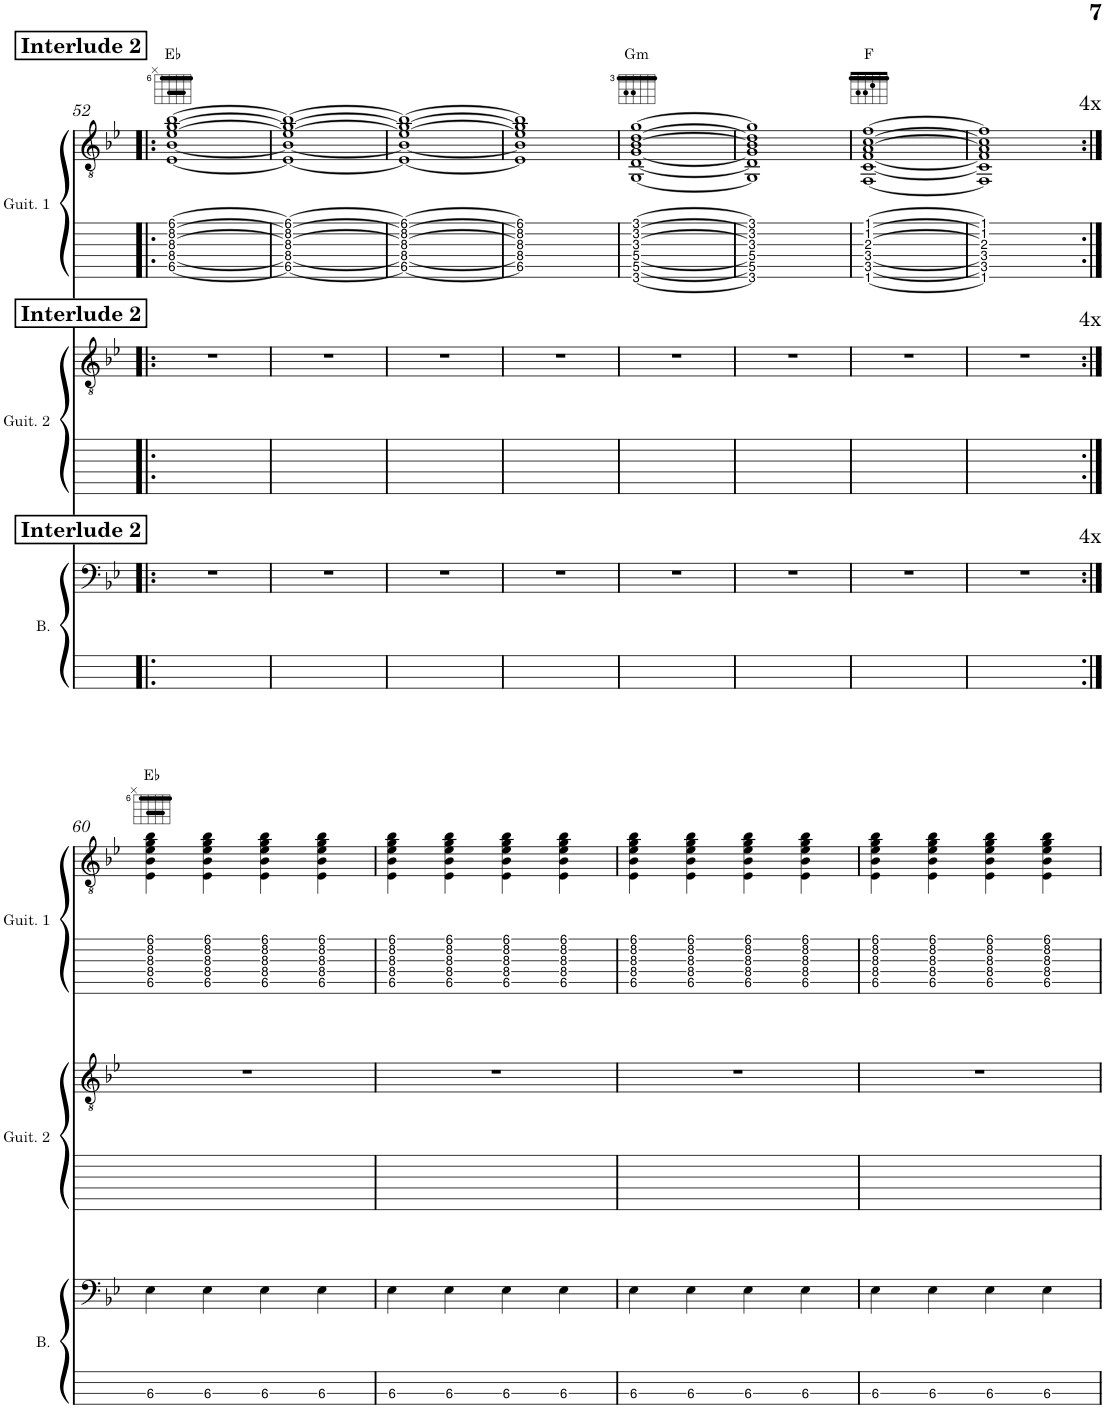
**kern	**kern	**kern	**kern	**kern	**kern	**harte
*part3	*part3	*part2	*part2	*part1	*part1	*part1
*staff6	*staff5	*staff4	*staff3	*staff2	*staff1	*
*I"Bass	*	*I"Guitar 2	*	*I"Guitar 1	*	*
*I'B.	*	*I'Guit. 2	*	*I'Guit. 1	*	*
!!LO:PB:g=z
*	*clefF4	*	*clefGv2	*	*clefGv2	*
*Trd7c12	*Trd7c12	*	*	*	*	*
*k[b-e-]	*k[b-e-]	*k[b-e-]	*k[b-e-]	*k[b-e-]	*k[b-e-]	*
*M4/4	*M4/4	*M4/4	*M4/4	*M4/4	*M4/4	*
!!LO:REH:place=s1:a:B:cj:t=Interlude 2
!!LO:REH:place=s3:a:B:cj:t=Interlude 2
!!LO:REH:place=s5:a:B:cj:t=Interlude 2
=52!|:	=52!|:	=52!|:	=52!|:	=52!|:	=52!|:	=52!|:
1r	1r	1r	1r	[1E- [1B- [1e- [1g [1b-	[1E- [1B- [1e- [1g [1b-	Eb:maj
=53	=53	=53	=53	=53	=53	=53
1r	1r	1r	1r	1E-_ 1B-_ 1e-_ 1g_ 1b-_	1E-_ 1B-_ 1e-_ 1g_ 1b-_	.
=54	=54	=54	=54	=54	=54	=54
1r	1r	1r	1r	1E-_ 1B-_ 1e-_ 1g_ 1b-_	1E-_ 1B-_ 1e-_ 1g_ 1b-_	.
=55	=55	=55	=55	=55	=55	=55
1r	1r	1r	1r	1E-] 1B-] 1e-] 1g] 1b-]	1E-] 1B-] 1e-] 1g] 1b-]	.
=56	=56	=56	=56	=56	=56	=56
!	!	!	!	!	!	!LO:H:kt=m
1r	1r	1r	1r	[1GG [1D [1G [1B- [1d [1g	[1GG [1D [1G [1B- [1d [1g	G:min
=57	=57	=57	=57	=57	=57	=57
1r	1r	1r	1r	1GG] 1D] 1G] 1B-] 1d] 1g]	1GG] 1D] 1G] 1B-] 1d] 1g]	.
=58	=58	=58	=58	=58	=58	=58
1r	1r	1r	1r	[1FF [1C [1F [1A [1c [1f	[1FF [1C [1F [1A [1c [1f	F:maj
=59	=59	=59	=59	=59	=59	=59
1r	1r	1r	1r	1FF] 1C] 1F] 1A] 1c] 1f]	1FF] 1C] 1F] 1A] 1c] 1f]	.
!!LO:LB:g=z
=60:|!	=60:|!	=60:|!	=60:|!	=60:|!	=60:|!	=60:|!
4E-	4E-\	1r	1r	4E- 4B- 4e- 4g 4b-	4E-\ 4B-\ 4e-\ 4g\ 4b-\	Eb:maj
4E-	4E-\	.	.	4E- 4B- 4e- 4g 4b-	4E-\ 4B-\ 4e-\ 4g\ 4b-\	.
4E-	4E-\	.	.	4E- 4B- 4e- 4g 4b-	4E-\ 4B-\ 4e-\ 4g\ 4b-\	.
4E-	4E-\	.	.	4E- 4B- 4e- 4g 4b-	4E-\ 4B-\ 4e-\ 4g\ 4b-\	.
=61	=61	=61	=61	=61	=61	=61
4E-	4E-\	1r	1r	4E- 4B- 4e- 4g 4b-	4E-\ 4B-\ 4e-\ 4g\ 4b-\	.
4E-	4E-\	.	.	4E- 4B- 4e- 4g 4b-	4E-\ 4B-\ 4e-\ 4g\ 4b-\	.
4E-	4E-\	.	.	4E- 4B- 4e- 4g 4b-	4E-\ 4B-\ 4e-\ 4g\ 4b-\	.
4E-	4E-\	.	.	4E- 4B- 4e- 4g 4b-	4E-\ 4B-\ 4e-\ 4g\ 4b-\	.
=62	=62	=62	=62	=62	=62	=62
4E-	4E-\	1r	1r	4E- 4B- 4e- 4g 4b-	4E-\ 4B-\ 4e-\ 4g\ 4b-\	.
4E-	4E-\	.	.	4E- 4B- 4e- 4g 4b-	4E-\ 4B-\ 4e-\ 4g\ 4b-\	.
4E-	4E-\	.	.	4E- 4B- 4e- 4g 4b-	4E-\ 4B-\ 4e-\ 4g\ 4b-\	.
4E-	4E-\	.	.	4E- 4B- 4e- 4g 4b-	4E-\ 4B-\ 4e-\ 4g\ 4b-\	.
=63	=63	=63	=63	=63	=63	=63
4E-	4E-\	1r	1r	4E- 4B- 4e- 4g 4b-	4E-\ 4B-\ 4e-\ 4g\ 4b-\	.
4E-	4E-\	.	.	4E- 4B- 4e- 4g 4b-	4E-\ 4B-\ 4e-\ 4g\ 4b-\	.
4E-	4E-\	.	.	4E- 4B- 4e- 4g 4b-	4E-\ 4B-\ 4e-\ 4g\ 4b-\	.
4E-	4E-\	.	.	4E- 4B- 4e- 4g 4b-	4E-\ 4B-\ 4e-\ 4g\ 4b-\	.
=	=	=	=	=	=	=
*-	*-	*-	*-	*-	*-	*-
